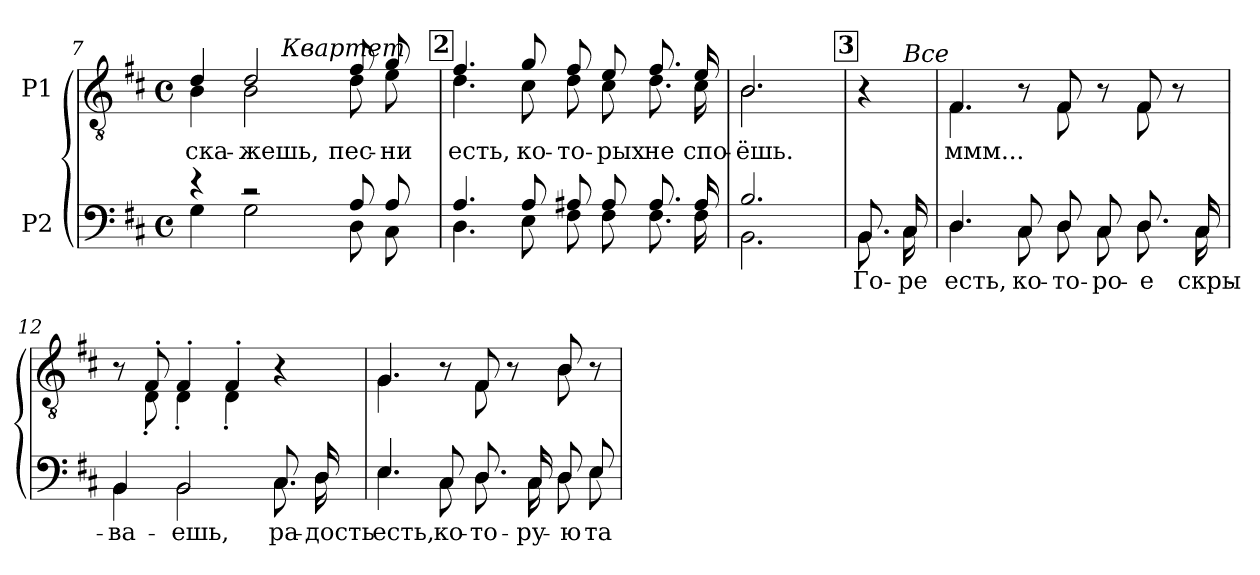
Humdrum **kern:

**kern	**text	**kern	**text
*part2	*part2	*part1	*part1
*staff2	*staff2	*staff1	*staff1
*I"P2	*	*I"P1	*
*clefF4	*	*clefGv2	*
*	*	*ITrd7c12	*
*k[f#c#]	*	*k[f#c#]	*
*b:	*	*b:	*
*M4/4	*	*M4/4	*
*met(c)	*	*met(c)	*
=7	=7	=7	=7
*^	*	*	*
!	!	!	!	!LO:LY:b:color=#000000
*	*	*	*^	*
*	*	*	*	*^	*
4r	4Gi\	.	4Di/	4BBi\	4ryy	-ска-
!	!	!	!	!	!	!LO:LY:b:color=#000000
2r	2Gi\	.	2Di/	2BBi\	8ryy	-жешь,
.	.	.	.	.	512ryy	.
!	!	!	!	!	!LO:TX:a:i:t=Квартет	!
.	.	.	.	.	2ryy	.
!	!	!	!	!	!	!LO:LY:b:color=#000000
8Ai/	8Di\	.	8F#i/	8Di\	.	пес-
!	!	!	!	!	!	!LO:LY:b:color=#000000
8Ai/L	8C#i\L	.	8Gi/L	8Ei\L	.	-ни
.	.	.	.	.	16ryy	.
.	.	.	.	.	32ryy	.
.	.	.	.	.	64...ryy	.
*	*	*	*v	*v	*v	*
!!LO:REH:place=s1:B:color=#000000:enc=box:fs=19.9975:t=2
=8	=8	=8	=8	=8
*	*	*	*^	*
*	*	*	*	*^	*
!	!	!	!	!	!	!LO:LY:b:color=#000000
*	*	*	*	*v	*v	*
4.Ai/	4.Di\	.	4.F#i/	4.Di\	есть,
!	!	!	!	!	!LO:LY:b:color=#000000
8Ai/	8Ei\	.	8Gi/	8C#i\	ко-
!	!	!	!	!	!LO:LY:b:color=#000000
8A#Xi/	8F#i\	.	8F#i/	8Di\	-то-
!	!	!	!	!	!LO:LY:b:color=#000000
8A#i/	8F#i\	.	8Ei/	8C#i\	-рых
!	!	!	!	!	!LO:LY:b:color=#000000
8.A#i/	8.F#i\	.	8.F#i/	8.Di\	не
!	!	!	!	!	!LO:LY:b:color=#000000
16A#i/L	16F#i\L	.	16Ei/L	16C#i\L	спо-
=9	=9	=9	=9	=9	=9
!	!	!	!	!	!LO:LY:b:color=#000000
2.Bi/	2.BBi\	.	2.BBi/	2.BBi\	-ёшь.
*	*	*	*v	*v	*
!!LO:LB:g=z
!!LO:REH:place=s1:B:color=#000000:enc=box:fs=19.9975:t=3
=10	=10	=10	=10	=10
*	*	*	*^	*
!	!	!LO:LY:a:color=#000000	!	!	!
*	*	*	*	*^	*
8.BBi/	8.BBi\	Го-	4r	4ryy	8.ryy	.
!	!	!	!	!	!LO:TX:a:i:t=Все	!
!	!	!LO:LY:a:color=#000000	!	!	!	!
16C#i/L	16C#i\L	-ре	.	.	16ryy	.
*	*	*	*v	*v	*v	*
=11	=11	=11	=11	=11
*	*	*	*^	*
*	*	*	*	*^	*
!	!	!LO:LY:a:color=#000000	!	!	!	!
*	*	*	*v	*v	*v	*
*	*	*	*^	*
*	*	*	*	*^	*
!	!	!	!	!	!	!LO:LY:b:color=#000000
*	*	*	*	*v	*v	*
4.Di/	4.Di\	есть,	4.FF#i/	4.FF#i\	ммм...
!	!	!LO:LY:a:color=#000000	!	!	!
8C#i/	8C#i\	ко-	8r	8ryy	.
!	!	!LO:LY:a:color=#000000	!	!	!
8Di/	8Di\	-то-	8FF#i/L	8FF#i\L	.
!	!	!LO:LY:a:color=#000000	!	!	!
8C#i/	8C#i\	-ро-	8r	8ryy	.
!	!	!LO:LY:a:color=#000000	!	!	!
8.Di/	8.Di\	-е	8FF#i/L	8FF#i\	.
.	.	.	8r	8ryy	.
!	!	!LO:LY:a:color=#000000	!	!	!
16C#i/L	16C#i\L	скры-	.	.	.
=12	=12	=12	=12	=12	=12
!	!	!LO:LY:a:color=#000000	!	!	!
4BBi/	4BBi\	-ва-	8r	8ryy	.
.	.	.	8FF#'i/L	8DD'i\	.
!	!	!LO:LY:a:color=#000000	!	!	!
2BBi/	2BBi\	-ешь,	4FF#'i/	4DD'i\	.
.	.	.	4FF#'i/	4DD'i\	.
!	!	!LO:LY:a:color=#000000	!	!	!
8.C#i/	8.C#i\	ра-	4r	4ryy	.
!	!	!LO:LY:a:color=#000000	!	!	!
16Di/L	16Di\L	-дость	.	.	.
=13	=13	=13	=13	=13	=13
!	!	!LO:LY:a:color=#000000	!	!	!
4.Ei/	4.Ei\	есть,	4.GGi/	4.GGi\	.
!	!	!LO:LY:a:color=#000000	!	!	!
8C#i/	8C#i\	ко-	8r	8ryy	.
!	!	!LO:LY:a:color=#000000	!	!	!
8.Di/	8.Di\	-то-	8FF#i/L	8FF#i\L	.
.	.	.	8r	8ryy	.
!	!	!LO:LY:a:color=#000000	!	!	!
16C#i/	16C#i\	-ру-	.	.	.
!	!	!LO:LY:a:color=#000000	!	!	!
8Di/	8Di\	-ю	8BBi/L	8BBi\	.
!	!	!LO:LY:a:color=#000000	!	!	!
8Ei/L	8Ei\L	та-	8r	8ryy	.
*v	*v	*	*	*	*
*	*	*v	*v	*
=	=	=	=
*-	*-	*-	*-
